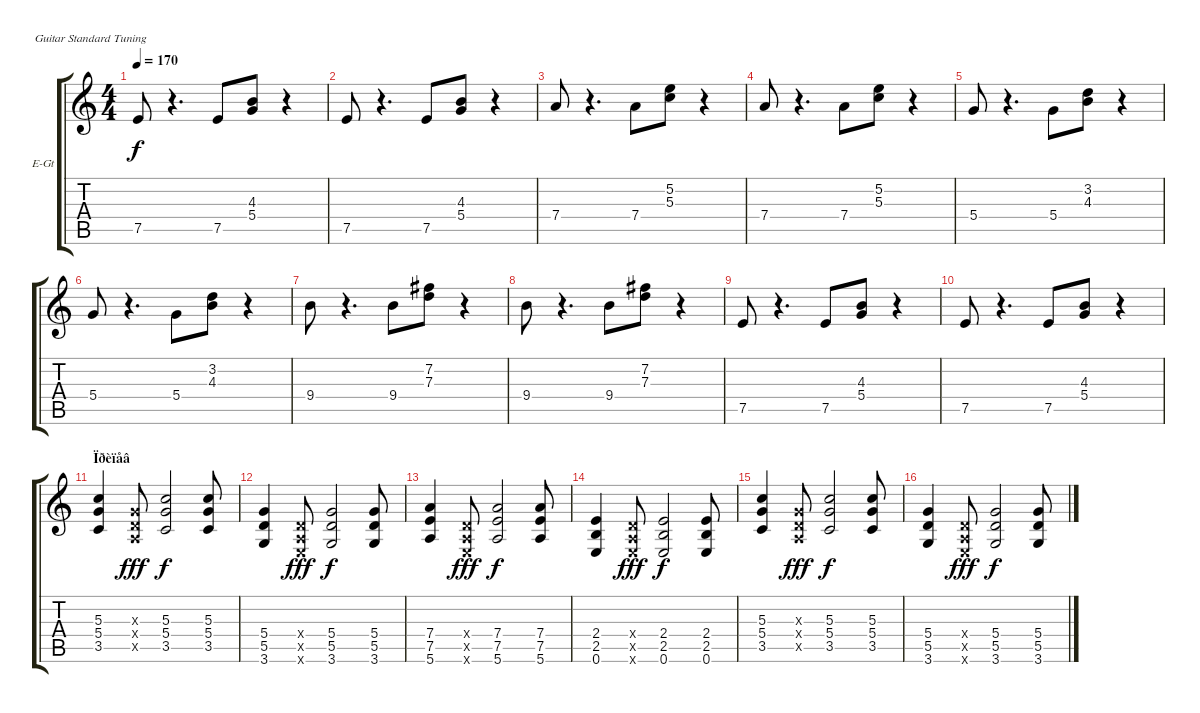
\bracketExtendMode groupsimilarinstruments
\firstSystemTrackNameOrientation horizontal
\otherSystemsTrackNameOrientation horizontal
\track ("Þðèé Êàñïàðÿí" "E-Gt") {solo instrument electricguitarmuted}
\staff {score tabs}
\tuning (E4 B3 G3 D3 A2 E2)
\ts (4 4)
\tempo 170
\clef g2
\ks c
7.5.8{dy f} r.4{d} 7.5.8 (4.3 5.4).8 r.4 |
7.5.8 r.4{d} 7.5.8 (4.3 5.4).8 r.4 |
7.4.8 r.4{d} 7.4.8 (5.2 5.3).8 r.4 |
7.4.8 r.4{d} 7.4.8 (5.2 5.3).8 r.4 |
5.4.8 r.4{d} 5.4.8 (4.3 3.2).8 r.4 |
5.4.8 r.4{d} 5.4.8 (4.3 3.2).8 r.4 |
9.4.8 r.4{d} 9.4.8 (7.2 7.3).8 r.4 |
9.4.8 r.4{d} 9.4.8 (7.2 7.3).8 r.4 |
7.5.8 r.4{d} 7.5.8 (4.3 5.4).8 r.4 |
7.5.8 r.4{d} 7.5.8 (4.3 5.4).8 r.4 |
\section ("" "Ïðèïåâ")
(5.3 5.4 3.5).4 (0.3{x} 0.4{x} 0.5{x}).8{dy fff} (5.3 5.4 3.5).2{dy f} (5.3 5.4 3.5).8 |
(5.4 5.5 3.6).4 (0.4{x} 0.5{x} 0.6{x}).8{dy fff} (5.4 5.5 3.6).2{dy f} (5.4 5.5 3.6).8 |
(7.4 7.5 5.6).4 (0.4{x} 0.5{x} 0.6{x}).8{dy fff} (7.4 7.5 5.6).2{dy f} (7.4 7.5 5.6).8 |
(2.4 2.5 0.6).4 (0.4{x} 0.5{x} 0.6{x}).8{dy fff} (2.4 2.5 0.6).2{dy f} (2.4 2.5 0.6).8 |
(5.3 5.4 3.5).4 (0.3{x} 0.4{x} 0.5{x}).8{dy fff} (5.3 5.4 3.5).2{dy f} (5.3 5.4 3.5).8 |
(5.4 5.5 3.6).4 (0.4{x} 0.5{x} 0.6{x}).8{dy fff} (5.4 5.5 3.6).2{dy f} (5.4 5.5 3.6).8
